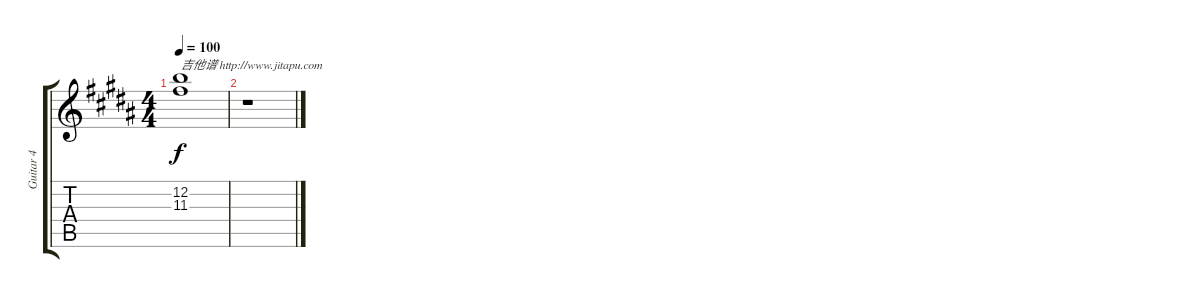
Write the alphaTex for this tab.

\track ("Guitar 4" "Guitar 4") {instrument overdrivenguitar}
\staff {score tabs}
\tuning (E4 B3 G3 D3 A2 E2) {hide}
\ts (4 4)
\tempo 100
\clef g2
\ks b
(12.2{t} 11.3{t}).1{txt "吉他谱 http://www.jitapu.com" dy f} |
r.1
